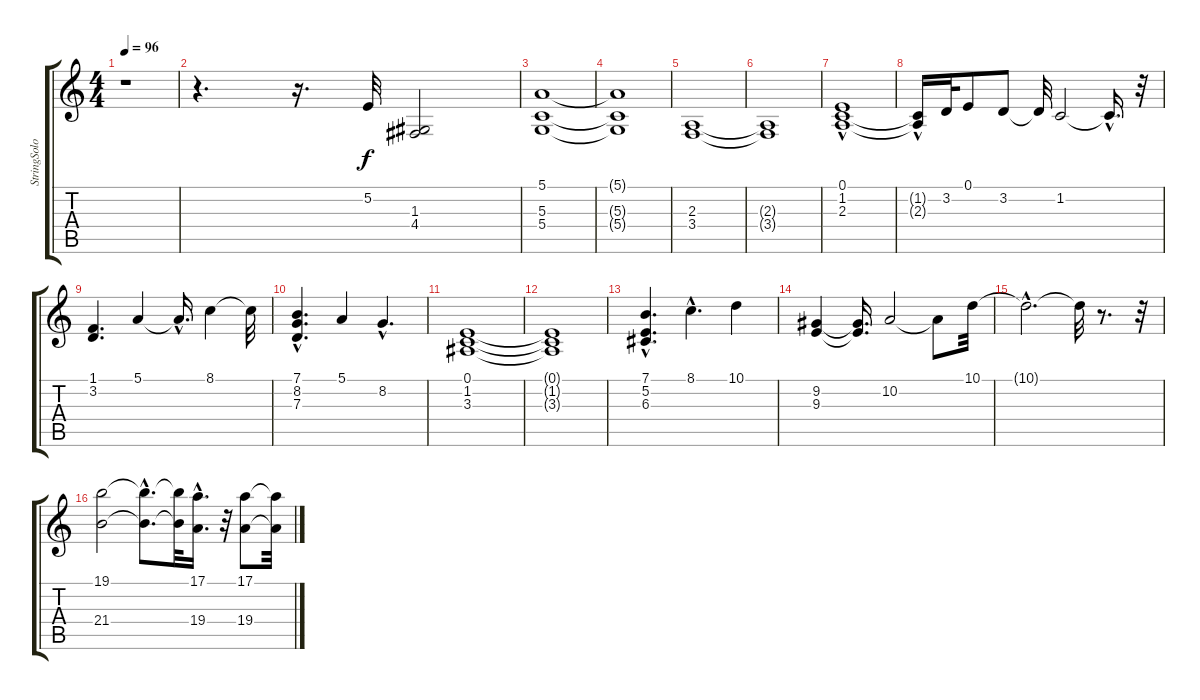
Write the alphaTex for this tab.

\track ("StringSolo" "StringSolo") {instrument synthstrings1}
\staff {score tabs}
\tuning (E4 B3 G3 D3 A2 E2) {hide}
\ts (4 4)
\tempo 96
\clef g2
\ks c
r.1{dy f} |
r.4{d} r.16{d} 5.2.32 (1.3 4.4).2 |
(5.1 5.3 5.4).1 |
(5.1{t} 5.3{t} 5.4{t}).1 |
(2.3 3.4).1 |
(2.3{t} 3.4{t}).1 |
(0.1{hac} 1.2 2.3).1 |
(1.2{t} 2.3{hac t}).16 3.2.32 0.1.8 3.2.8 3.2{t}.32 1.2.2 1.2{hac t}.16{d} r.32 |
(1.1 3.2).4{d} 5.1.4 5.1{hac t}.16{d} 8.1.4 8.1{t}.32 |
(7.1{hac} 8.2{hac} 7.3).4{d} 5.1.4 8.2{hac}.4{d} |
(0.1 1.2 3.3).1 |
(0.1{t} 1.2{t} 3.3{t}).1 |
(7.1{hac} 5.2{hac} 6.3{hac}).4{d} 8.1{hac}.4{d} 10.1.4 |
(9.2 9.3).4 (9.2{t} 9.3{t}).16{d} 10.2.2 10.2{t}.8 10.1.32 |
10.1{hac t}.2{d} 10.1{t}.32 r.8{d} r.32 |
(19.1 21.4).2 (19.1{hac t} 21.4{hac t}).8{d} (19.1{t} 21.4{t}).32 (17.1{hac} 19.4{hac}).16{d} r.32 (17.1 19.4).8 (17.1{t} 19.4{t}).32
